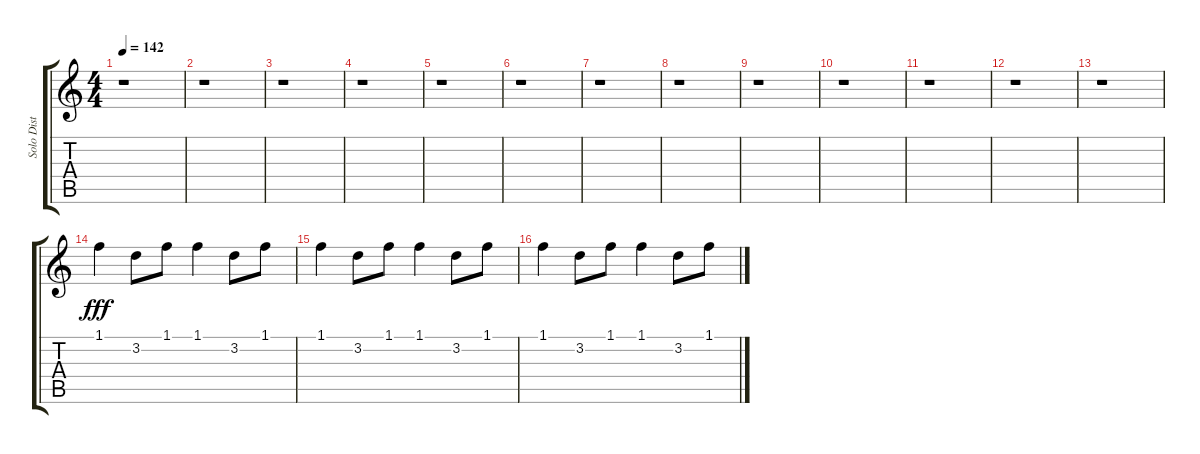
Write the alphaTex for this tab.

\track ("Solo Dist" "Solo Dist") {instrument overdrivenguitar}
\staff {score tabs}
\tuning (E4 B3 G3 D3 A2 E2) {hide}
\ts (4 4)
\tempo 142
\clef g2
\ks c
r.1{dy fff} |
r.1 |
r.1 |
r.1 |
r.1 |
r.1 |
r.1 |
r.1 |
r.1 |
r.1 |
r.1 |
r.1 |
r.1 |
1.1.4 3.2.8 1.1.8 1.1.4 3.2.8 1.1.8 |
1.1.4 3.2.8 1.1.8 1.1.4 3.2.8 1.1.8 |
1.1.4 3.2.8 1.1.8 1.1.4 3.2.8 1.1.8
